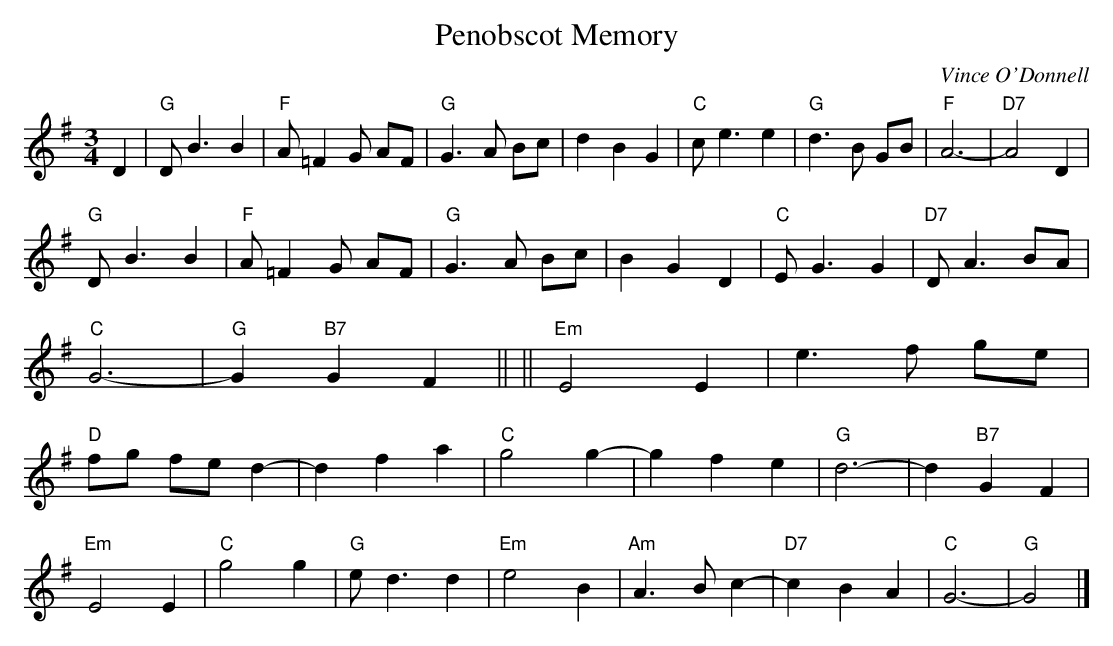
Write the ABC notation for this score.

X:1
T:Penobscot Memory
C:Vince O'Donnell
M:3/4
L:1/8
K:G
D2 |\
"G" DB3 B2 | "F"  A=F2G AF | "G" G3A Bc |      d2      B2 G2 |\
"C" ce3 e2 | "G"  d3 B  GB | "F" A6-    | "D7" A4         D2 |!
"G" DB3 B2 | "F"  A=F2G AF | "G" G3A Bc |      B2      G2 D2 |\
"C" EG3 G2 | "D7" DA3   BA | "C" G6-    | "G"  G2 "B7" G2 F2 ||
||\
"Em" E4 E2    |      e3 f ge  | "D" fg fe d2- |      d2      f2 a2 |\
"C"  g4 g2-   |      g2 f2 e2 | "G" d6-       |      d2 "B7" G2 F2 |!
"Em" E4 E2    | "C"  g4 g2    | "G" ed3   d2  | "Em" e4         B2 |\
"Am" A3 B c2- | "D7" c2 B2 A2 | "C" G6-       | "G"  G4           |]
